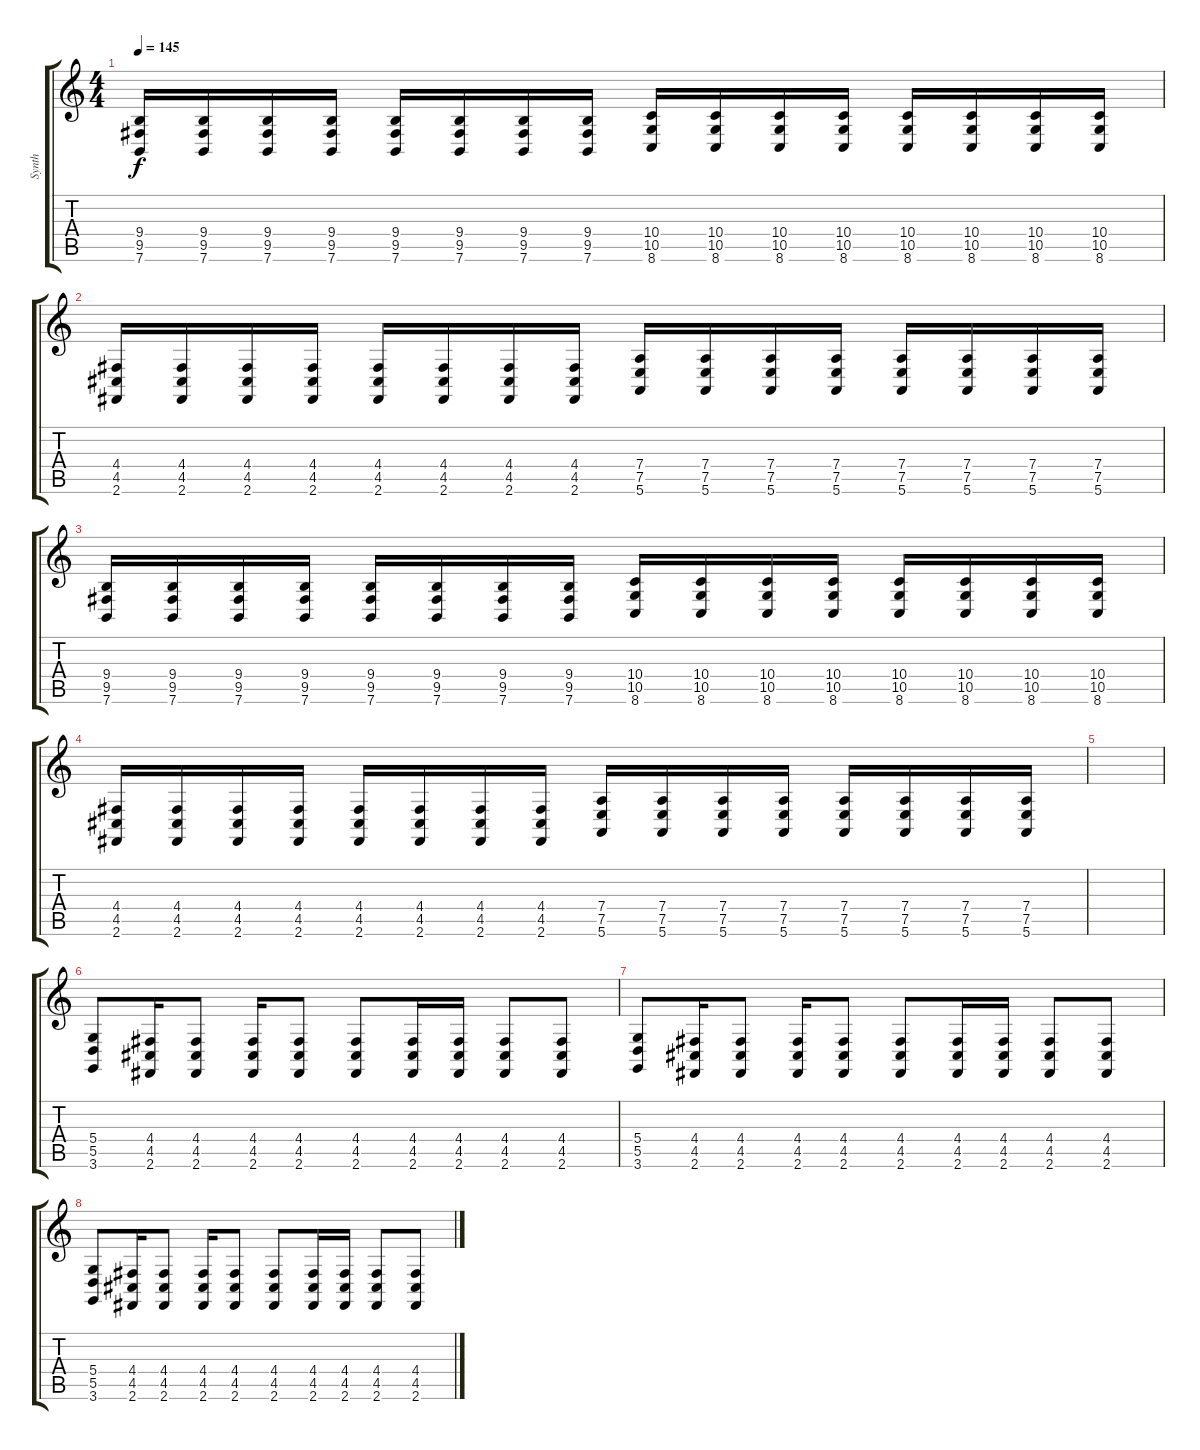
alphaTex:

\track ("Synth" "Synth") {instrument lead5charang}
\staff {score tabs}
\tuning (E4 B3 G3 D3 A2 E2) {hide}
\ts (4 4)
\tempo 145
\clef g2
\ks c
(9.4 9.5 7.6).16{dy f} (9.4 9.5 7.6).16 (9.4 9.5 7.6).16 (9.4 9.5 7.6).16 (9.4 9.5 7.6).16 (9.4 9.5 7.6).16 (9.4 9.5 7.6).16 (9.4 9.5 7.6).16 (10.4 10.5 8.6).16 (10.4 10.5 8.6).16 (10.4 10.5 8.6).16 (10.4 10.5 8.6).16 (10.4 10.5 8.6).16 (10.4 10.5 8.6).16 (10.4 10.5 8.6).16 (10.4 10.5 8.6).16 |
(4.4 4.5 2.6).16 (4.4 4.5 2.6).16 (4.4 4.5 2.6).16 (4.4 4.5 2.6).16 (4.4 4.5 2.6).16 (4.4 4.5 2.6).16 (4.4 4.5 2.6).16 (4.4 4.5 2.6).16 (7.4 7.5 5.6).16 (7.4 7.5 5.6).16 (7.4 7.5 5.6).16 (7.4 7.5 5.6).16 (7.4 7.5 5.6).16 (7.4 7.5 5.6).16 (7.4 7.5 5.6).16 (7.4 7.5 5.6).16 |
(9.4 9.5 7.6).16 (9.4 9.5 7.6).16 (9.4 9.5 7.6).16 (9.4 9.5 7.6).16 (9.4 9.5 7.6).16 (9.4 9.5 7.6).16 (9.4 9.5 7.6).16 (9.4 9.5 7.6).16 (10.4 10.5 8.6).16 (10.4 10.5 8.6).16 (10.4 10.5 8.6).16 (10.4 10.5 8.6).16 (10.4 10.5 8.6).16 (10.4 10.5 8.6).16 (10.4 10.5 8.6).16 (10.4 10.5 8.6).16 |
(4.4 4.5 2.6).16 (4.4 4.5 2.6).16 (4.4 4.5 2.6).16 (4.4 4.5 2.6).16 (4.4 4.5 2.6).16 (4.4 4.5 2.6).16 (4.4 4.5 2.6).16 (4.4 4.5 2.6).16 (7.4 7.5 5.6).16 (7.4 7.5 5.6).16 (7.4 7.5 5.6).16 (7.4 7.5 5.6).16 (7.4 7.5 5.6).16 (7.4 7.5 5.6).16 (7.4 7.5 5.6).16 (7.4 7.5 5.6).16 |
|
(5.4 5.5 3.6).8 (4.4 4.5 2.6).16 (4.4 4.5 2.6).8 (4.4 4.5 2.6).16 (4.4 4.5 2.6).8 (4.4 4.5 2.6).8 (4.4 4.5 2.6).16 (4.4 4.5 2.6).16 (4.4 4.5 2.6).8 (4.4 4.5 2.6).8 |
(5.4 5.5 3.6).8 (4.4 4.5 2.6).16 (4.4 4.5 2.6).8 (4.4 4.5 2.6).16 (4.4 4.5 2.6).8 (4.4 4.5 2.6).8 (4.4 4.5 2.6).16 (4.4 4.5 2.6).16 (4.4 4.5 2.6).8 (4.4 4.5 2.6).8 |
(5.4 5.5 3.6).8 (4.4 4.5 2.6).16 (4.4 4.5 2.6).8 (4.4 4.5 2.6).16 (4.4 4.5 2.6).8 (4.4 4.5 2.6).8 (4.4 4.5 2.6).16 (4.4 4.5 2.6).16 (4.4 4.5 2.6).8 (4.4 4.5 2.6).8
